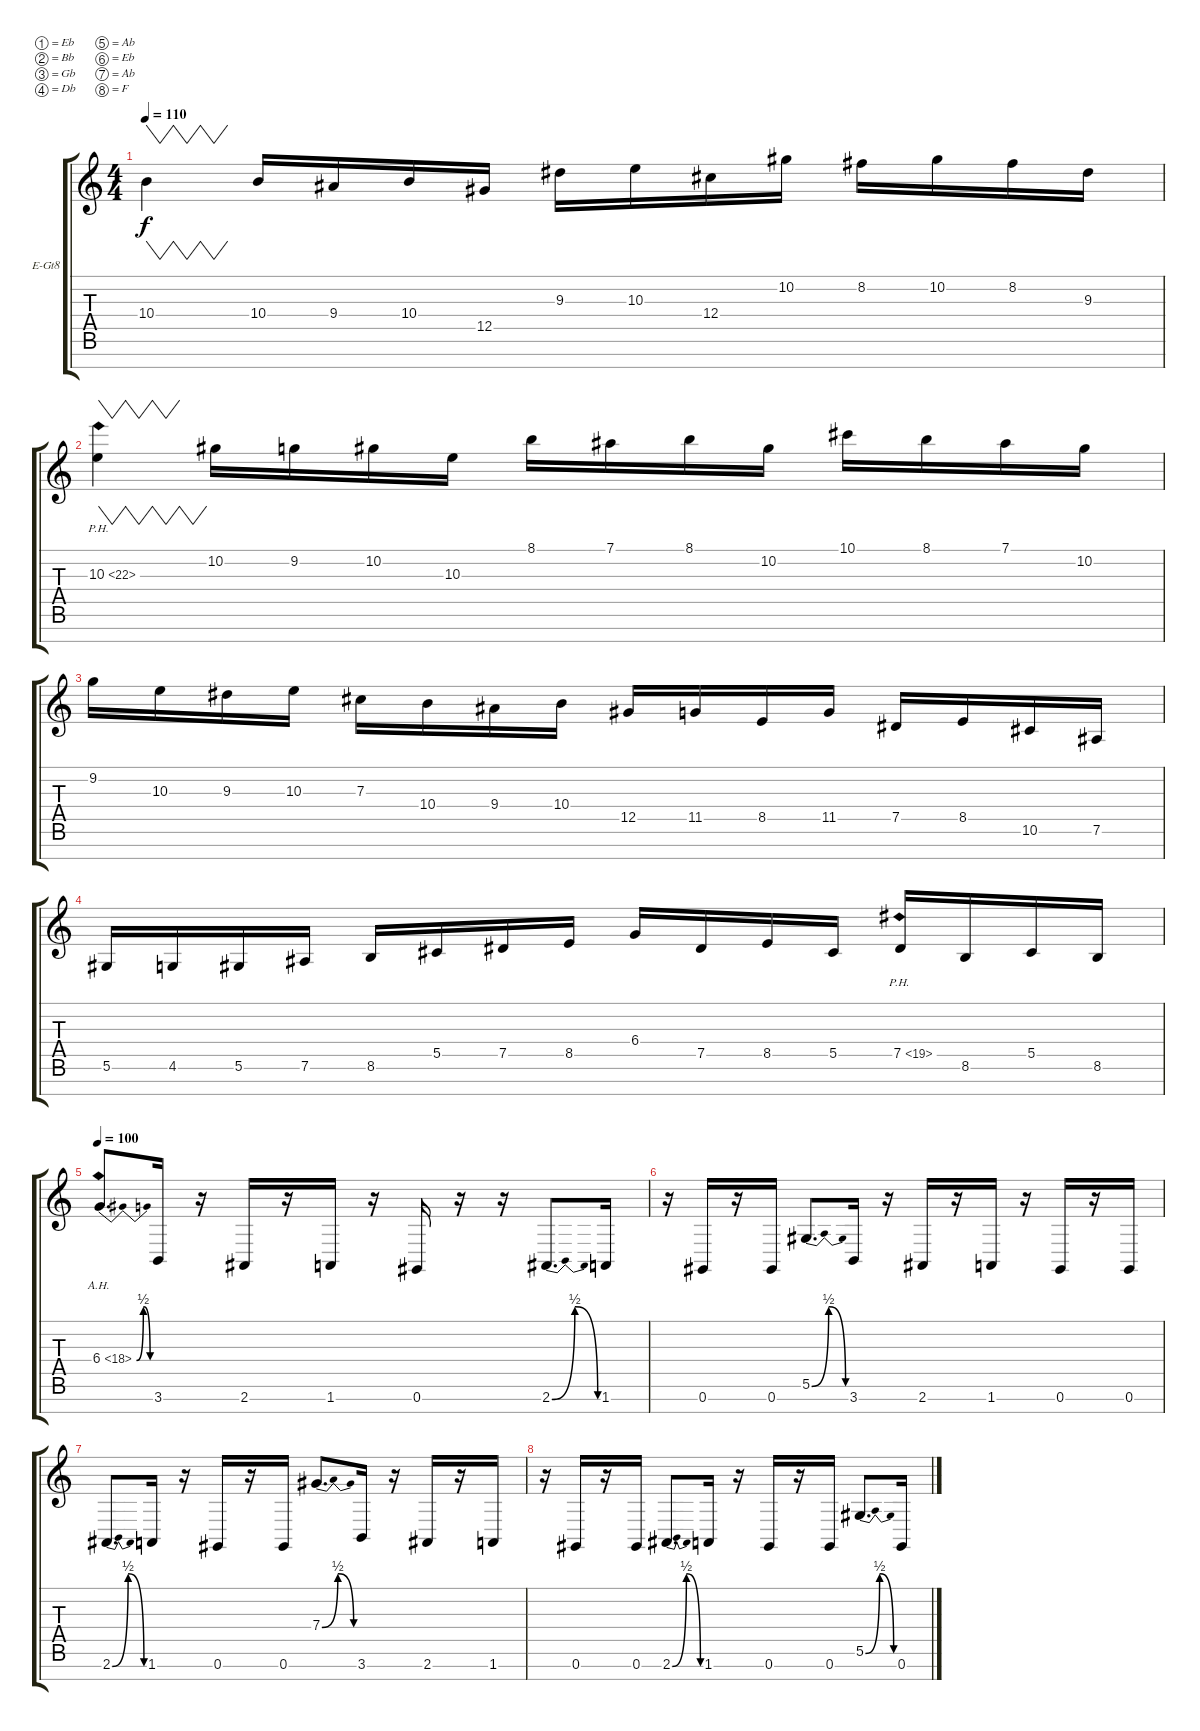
\defaultSystemsLayout 4
\bracketExtendMode groupsimilarinstruments
\firstSystemTrackNameOrientation horizontal
\otherSystemsTrackNameOrientation horizontal
\track ("Electric Guitar" "E-Gt8") {instrument distortionguitar}
\staff {score tabs}
\tuning (Eb4 Bb3 Gb3 Db3 Ab2 Eb2 Ab1 F1)
\ts (4 4)
\tempo 110
\clef g2
\ks c
10.4.4{vw dy f} 10.4.16 9.4.16 10.4.16 12.5.16 9.3.16 10.3.16 12.4.16 10.2.16 8.2.16 10.2.16 8.2.16 9.3.16 |
10.3{ph 12}.4{vw} 10.2.16 9.2.16 10.2.16 10.3.16 8.1.16 7.1.16 8.1.16 10.2.16 10.1.16 8.1.16 7.1.16 10.2.16 |
9.2.16 10.3.16 9.3.16 10.3.16 7.3.16 10.4.16 9.4.16 10.4.16 12.5.16 11.5.16 8.5.16 11.5.16 7.5.16 8.5.16 10.6.16 7.6.16 |
5.6.16 4.6.16 5.6.16 7.6.16 8.6.16 5.5.16 7.5.16 8.5.16 6.4.16 7.5.16 8.5.16 5.5.16 7.5{ph 12}.16 8.6.16 5.5.16 8.6.16 |
\tempo 100
6.4{be (bendrelease 0 0 30 2 30 2 60 0) ah 12}.8{d} 3.7.16 r.16 2.7.16 r.16 1.7.16 r.16 0.7.16 r.16 r.16 2.7{be (bendrelease 0 0 30 2 30 2 60 0)}.8{d} 1.7.16 |
r.16 0.7.16 r.16 0.7.16 5.6{be (bendrelease 0 0 28.799999999999997 2 28.799999999999997 2 59.4 0)}.8{d} 3.7.16 r.16 2.7.16 r.16 1.7.16 r.16 0.7.16 r.16 0.7.16 |
2.7{be (bendrelease 0 0 30 2 30 2 60 0)}.8{d} 1.7.16 r.16 0.7.16 r.16 0.7.16 7.4{be (bendrelease 0 0 28.2 2 28.2 2 59.4 0)}.8{d} 3.7.16 r.16 2.7.16 r.16 1.7.16 |
r.16 0.7.16 r.16 0.7.16 2.7{be (bendrelease 0 0 30 2 30 2 60 0)}.8{d} 1.7.16 r.16 0.7.16 r.16 0.7.16 5.6{be (bendrelease 0 0 28.799999999999997 2 29.4 2 59.4 0)}.8{d} 0.7.16
